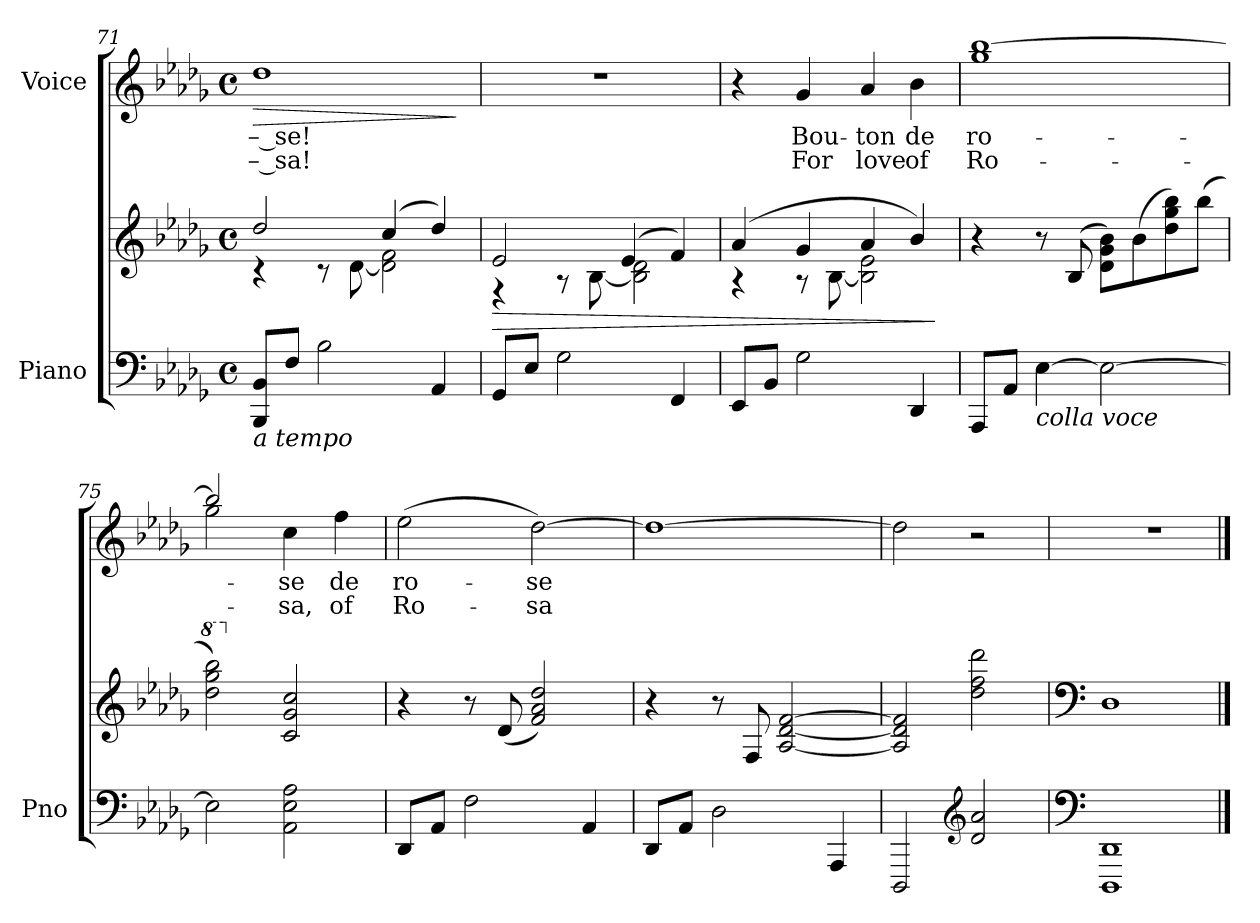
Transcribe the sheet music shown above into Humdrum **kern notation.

**kern	**kern	**dynam	**kern	**text	**text	**dynam
*part2	*part2	*part2	*part1	*part1	*part1	*part1
*staff3	*staff2	*staff2/3	*staff1	*staff1	*staff1	*staff1
*I"Piano	*	*	*I"Voice	*	*	*
*I'Pno	*	*	*	*	*	*
!!LO:LB:g=z
*clefF4	*clefG2	*	*clefG2	*	*	*
*k[b-e-a-d-g-]	*k[b-e-a-d-g-]	*	*k[b-e-a-d-g-]	*	*	*
*M4/4	*M4/4	*	*M4/4	*	*	*
*met(c)	*met(c)	*	*met(c)	*	*	*
=71	=71	=71	=71	=71	=71	=71
*	*^	*	*	*	*	*
!LO:TX:b:i:t=a tempo	!	!	!	!	!	!	!
!	!	!	!	!	!LO:LY:b	!LO:LY:b	!LO:HP:b
8BBB-/ 8BB-/L	2dd-/	4r	.	1dd-	-– se!	-– sa!	>
8F/J	.	.	.	.	.	.	.
2B-\	.	8r	.	.	.	.	.
.	.	[8d-\	.	.	.	.	.
.	(4cc/	2d-\] 2f\	.	.	.	.	.
4AA-/	4dd-/)	.	.	.	.	.	.
*	*v	*v	*	*	*	*	*
.	.	.	.	.	.	]
=72	=72	=72	=72	=72	=72	=72
!	!	!LO:HP:b	!	!	!	!
*	*^	*	*	*	*	*
8GG-/L	2e-/	4r	>	1r	.	.	.
8E-/J	.	.	.	.	.	.	.
2G-\	.	8r	.	.	.	.	.
.	.	[8B-\	.	.	.	.	.
.	(4e-/	2B-\] 2d-\	.	.	.	.	.
4FF/	4f/)	.	.	.	.	.	.
=73	=73	=73	=73	=73	=73	=73	=73
8EE-/L	(4a-/	4r	.	4r	.	.	.
8BB-/J	.	.	.	.	.	.	.
!	!	!	!	!	!LO:LY:b	!LO:LY:b	!
2G-\	4g-/	8r	.	4g-/	Bou-	For	.
.	.	[8B-\	.	.	.	.	.
!	!	!	!	!	!LO:LY:b	!LO:LY:b	!
.	4a-/	2B-\] 2e-\	.	4a-/	-ton	love	.
!	!	!	!	!	!LO:LY:b	!LO:LY:b	!
4DD-/	4b-/)	.	.	4b-\	de	of	.
*	*v	*v	*	*	*	*	*
.	.	]	.	.	.	.
=74	=74	=74	=74	=74	=74	=74
!	!	!	!LO:TX:b:i:t=ad lib.	!	!	!
!	!	!	!	!LO:LY:b	!LO:LY:b	!
*	*	*	*^	*	*	*
8AAA-/L	4r	.	[1bb-	1gg-	ro-	Ro-	.
8AA-/J	.	.	.	.	.	.	.
!LO:TX:b:i:t=colla voce	!	!	!	!	!	!	!
[4E-\	8r	.	.	.	.	.	.
.	(8B-/	.	.	.	.	.	.
2E-\_	8d-\ 8g-\ 8b-\L)	.	.	.	.	.	.
.	(8b-\	.	.	.	.	.	.
.	8dd-\ 8gg-\ 8bb-\)	.	.	.	.	.	.
.	(8bb-\J	.	.	.	.	.	.
!!LO:PB:g=z	!!
=75	=75	=75	=75	=75	=75	=75	=75
*	*8va	*	*	*	*	*	*
2E-\]	2ddd-\ 2ggg-\ 2bbb-\)	.	2bb-/]	2gg-\	.	.	.
*	*X8va	*	*	*	*	*	*
!	!	!	!	!	!LO:LY:b	!LO:LY:b	!
2AA-\ 2E-\ 2A-\	2c/ 2g-/ 2cc/	.	4cc\	2ryy	-se	-sa,	.
!	!	!	!	!	!LO:LY:b	!LO:LY:b	!
.	.	.	4ff\	.	de	of	.
*	*	*	*v	*v	*	*	*
=76	=76	=76	=76	=76	=76	=76
!	!	!	!	!LO:LY:b	!LO:LY:b	!
8DD-/L	4r	.	(2ee-\	ro-	Ro-	.
8AA-/J	.	.	.	.	.	.
2F\	8r	.	.	.	.	.
.	(8d-/	.	.	.	.	.
!	!	!	!	!LO:LY:b	!LO:LY:b	!
.	2f/ 2a-/ 2dd-/)	.	[2dd-\)	-se	-sa	.
4AA-/	.	.	.	.	.	.
=77	=77	=77	=77	=77	=77	=77
8DD-/L	4r	.	1dd-_	.	.	.
8AA-/J	.	.	.	.	.	.
2D-\	8r	.	.	.	.	.
.	8F/	.	.	.	.	.
.	[2A-/ [>2d-/ [2f/	.	.	.	.	.
4AAA-/	.	.	.	.	.	.
=78	=78	=78	=78	=78	=78	=78
2DDD-/	2A-/] 2d-/] 2f/]	.	2dd-\]	.	.	.
*clefG2	*	*	*	*	*	*
2d-/ 2a-/	2dd-\ 2ff\ 2ddd-\	.	2r	.	.	.
=79	=79	=79	=79	=79	=79	=79
*clefF4	*clefF4	*	*	*	*	*
1DDD- 1DD-	1D-	.	1r	.	.	.
==	==	==	==	==	==	==
*-	*-	*-	*-	*-	*-	*-
